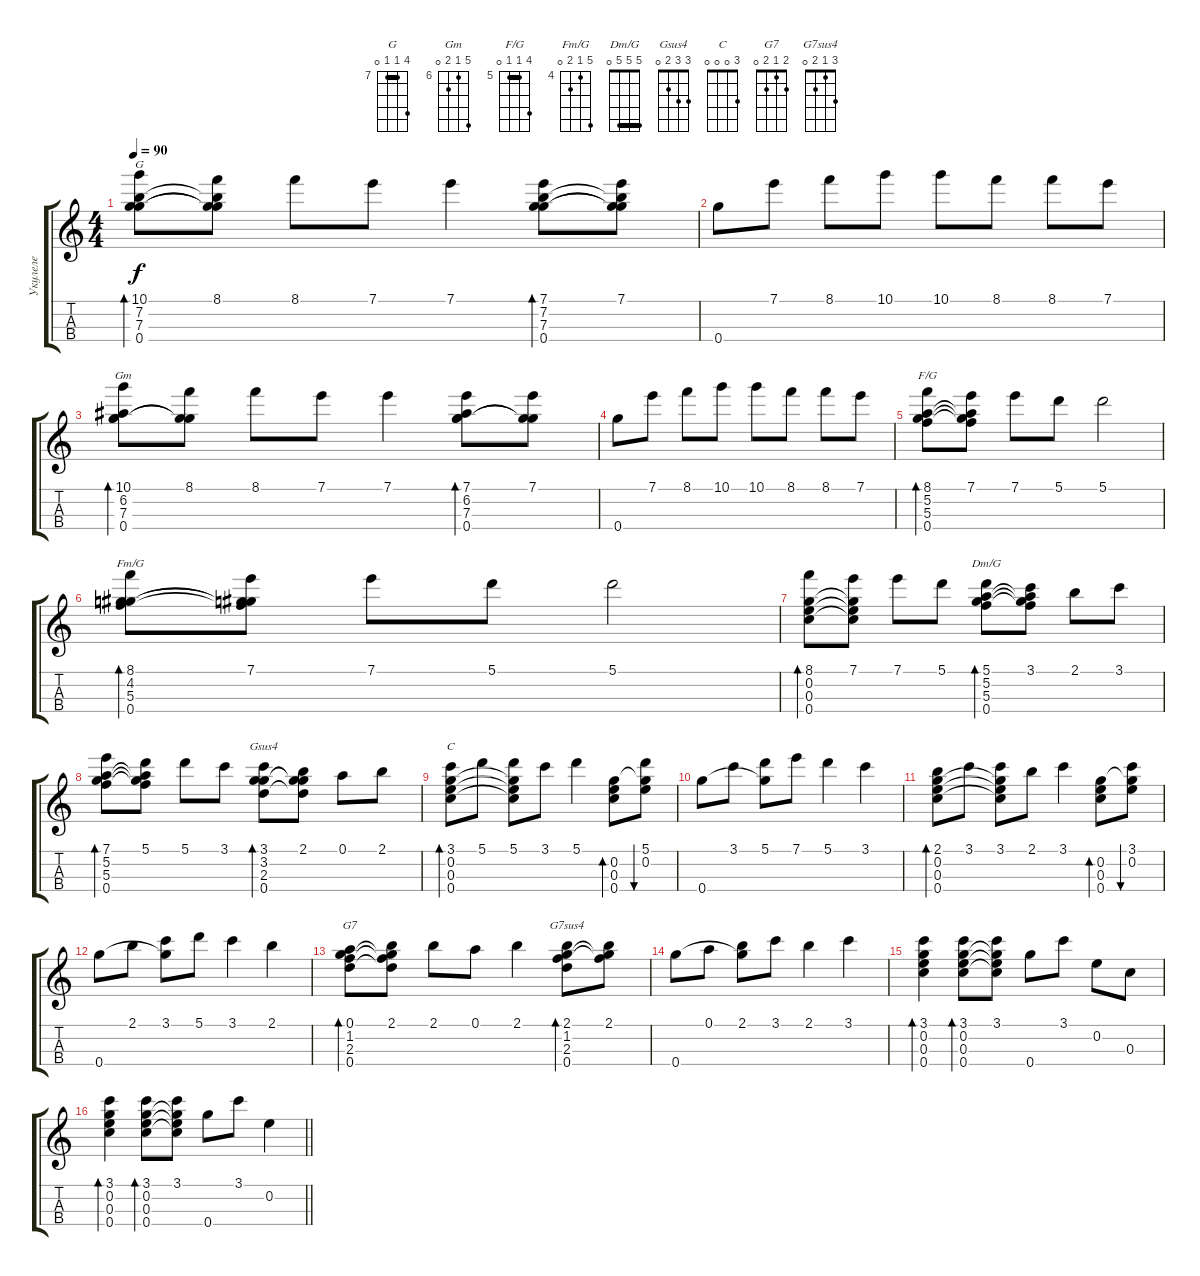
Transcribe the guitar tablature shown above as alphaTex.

\track ("Укулеле" "Укулеле") {instrument acousticguitarnylon}
\staff {score tabs}
\tuning (A4 E4 C4 G4) {hide}
\chord ("G" 10 7 7 0) {firstfret 7 barre 7}
\chord ("Gm" 10 6 7 0) {firstfret 6}
\chord ("F/G" 8 5 5 0) {firstfret 5 barre 5}
\chord ("Fm/G" 8 4 5 0) {firstfret 4}
\chord ("Dm/G" 5 5 5 0) {barre 5}
\chord ("Gsus4" 3 3 2 0)
\chord ("C" 3 0 0 0)
\chord ("G7" 2 1 2 0)
\chord ("G7sus4" 3 1 2 0)
\ts (4 4)
\tempo 90
\clef g2
\ks c
(10.1 7.2 7.3 0.4).8{bd 60 ch "G" dy f} (8.1 7.2{t} 7.3{t} 0.4{t}).8 8.1.8 7.1.8 7.1.4 (7.1 7.2 7.3 0.4).8{bd 60} (7.1 7.2{t} 7.3{t} 0.4{t}).8 |
0.4.8 7.1.8 8.1.8 10.1.8 10.1.8 8.1.8 8.1.8 7.1.8 |
(10.1 6.2 7.3 0.4).8{bd 60 ch "Gm"} (8.1 7.3{t} 0.4{t}).8 8.1.8 7.1.8 7.1.4 (7.1 6.2 7.3 0.4).8{bd 60} (7.1 7.3{t} 0.4{t}).8 |
0.4.8 7.1.8 8.1.8 10.1.8 10.1.8 8.1.8 8.1.8 7.1.8 |
(8.1 5.2 5.3 0.4).8{bd 60 ch "F/G"} (7.1 5.2{t} 5.3{t} 0.4{t}).8 7.1.8 5.1.8 5.1.2 |
(8.1 4.2 5.3 0.4).8{bd 60 ch "Fm/G"} (7.1 4.2{t} 5.3{t} 0.4{t}).8 7.1.8 5.1.8 5.1.2 |
(8.1 0.2 0.3 0.4).8{bd 60} (7.1 0.2{t} 0.3{t} 0.4{t}).8 7.1.8 5.1.8 (5.1 5.2 5.3 0.4).8{bd 60 ch "Dm/G"} (3.1 5.2{t} 5.3{t} 0.4{t}).8 2.1.8 3.1.8 |
(7.1 5.2 5.3 0.4).8{bd 60} (5.1 5.2{t} 5.3{t} 0.4{t}).8 5.1.8 3.1.8 (3.1 3.2 2.3 0.4).8{bd 60 ch "Gsus4"} (2.1 3.2{t} 2.3{t} 0.4{t}).8 0.1.8 2.1.8 |
(3.1 0.2 0.3 0.4).8{bd 60 ch "C"} 5.1.8 (5.1 0.2{t} 0.3{t} 0.4{t}).8 3.1.8 5.1.4 (0.2 0.3 0.4).8{bd 60} (5.1 0.2 0.4{t}).8{bu 60} |
0.4.8 3.1.8 (5.1 0.4{t}).8 7.1.8 5.1.4 3.1.4 |
(2.1 0.2 0.3 0.4).8{bd 60} 3.1.8 (3.1 0.2{t} 0.3{t} 0.4{t}).8 2.1.8 3.1.4 (0.2 0.3 0.4).8{bd 60} (3.1 0.2 0.4{t}).8{bu 60} |
0.4.8 2.1.8 (3.1 0.4{t}).8 5.1.8 3.1.4 2.1.4 |
(0.1 1.2 2.3 0.4).8{bd 60 ch "G7"} (2.1 1.2{t} 2.3{t} 0.4{t}).8 2.1.8 0.1.8 2.1.4 (2.1 1.2 2.3 0.4).8{bd 60 ch "G7sus4"} (2.1 1.2{t} 0.4{t}).8 |
0.4.8 0.1.8 (2.1 0.4{t}).8 3.1.8 2.1.4 3.1.4 |
(3.1 0.2 0.3 0.4).4{bd 60} (3.1 0.2 0.3 0.4).8{bd 60} (3.1 0.2{t} 0.3{t} 0.4{t}).8 0.4.8 3.1.8 0.2.8 0.3.8 |
\barLineRight lightlight
(3.1 0.2 0.3 0.4).4{bd 60} (3.1 0.2 0.3 0.4).8{bd 60} (3.1 0.2{t} 0.3{t} 0.4{t}).8 0.4.8 3.1.8 0.2.4
